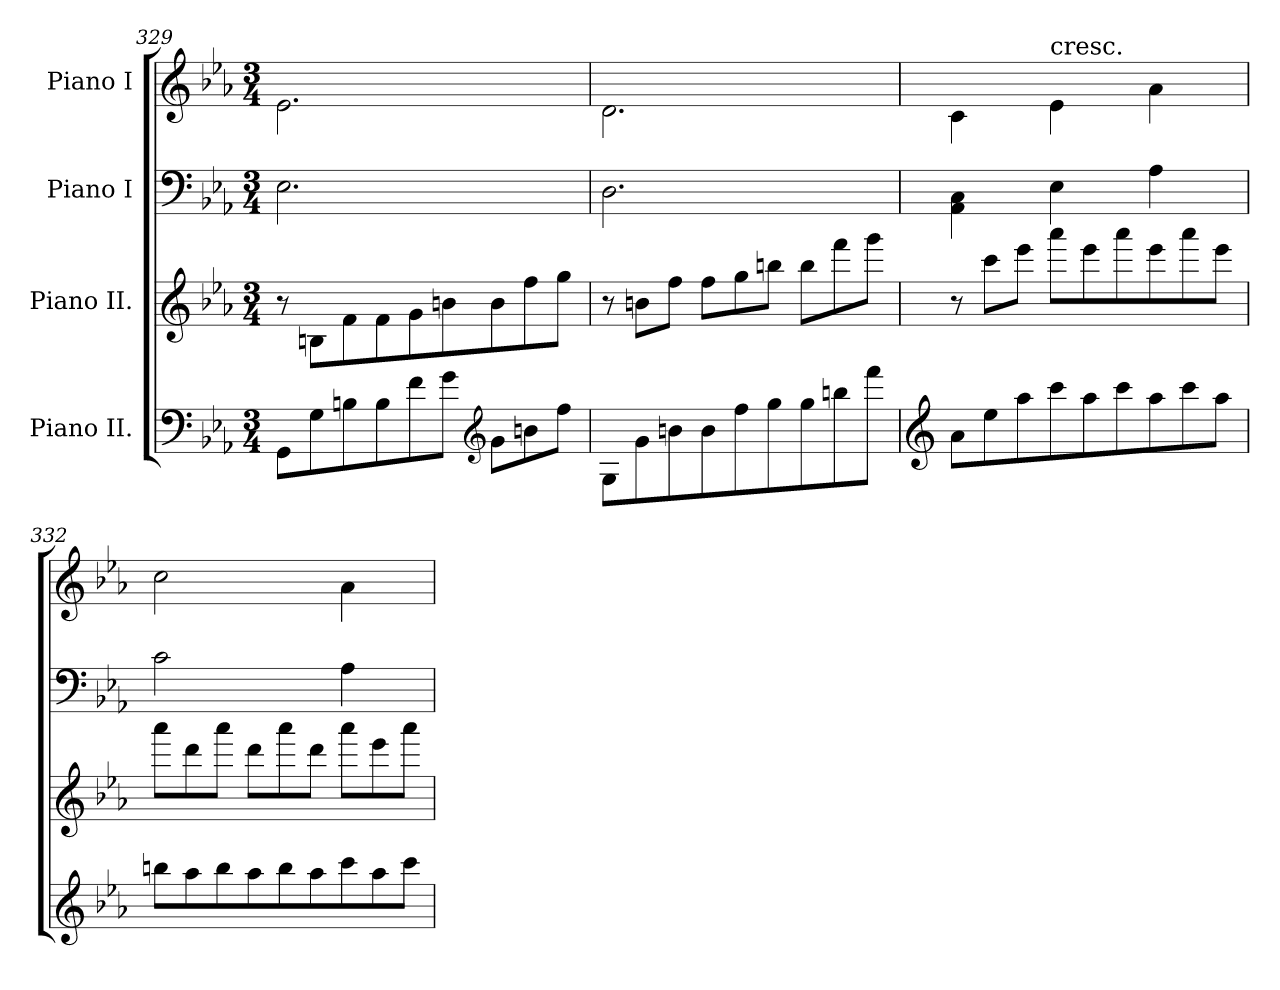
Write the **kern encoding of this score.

**kern	**kern	**kern	**kern
*part4	*part3	*part2	*part1
*staff4	*staff3	*staff2	*staff1
*I"Piano II.	*I"Piano II.	*I"Piano I	*I"Piano I
*clefF4	*clefG2	*clefF4	*clefG2
*k[b-e-a-]	*k[b-e-a-]	*k[b-e-a-]	*k[b-e-a-]
*M3/4	*M3/4	*M3/4	*M3/4
*Xtuplet	*Xtuplet	*	*
=329	=329	=329	=329
12GG\L	12r	2.E-\	2.e-\
12G\	12Bn\L	.	.
12Bn\	12f\	.	.
12B\	12f\	.	.
12f\	12g\	.	.
12g\J	12bn\	.	.
*clefG2	*	*	*
12g\L	12b\	.	.
12bn\	12ff\	.	.
12ff\J	12gg\J	.	.
=330	=330	=330	=330
12G\L	12r	2.D\	2.d\
12g\	12bn\L	.	.
12bn\	12ff\J	.	.
12b\	12ff\L	.	.
12ff\	12gg\	.	.
12gg\	12bbn\J	.	.
12gg\	12bb\L	.	.
12bbn\	12fff\	.	.
12fff\J	12ggg\J	.	.
=331	=331	=331	=331
*clefG2	*	*	*
12a-\L	12r	4AA-\ 4C\	4c\
12ee-\	12ccc\L	.	.
12aa-\	12eee-\J	.	.
!	!	!	!LO:TX:t=cresc.
12ccc\	12aaa-\L	4E-\	4e-\
12aa-\	12eee-\	.	.
12ccc\	12aaa-\	.	.
12aa-\	12eee-\	4A-\	4a-\
12ccc\	12aaa-\	.	.
12aa-\J	12eee-\J	.	.
=332	=332	=332	=332
12bbn\L	12aaa-\L	2c\	2cc\
12aa-\	12ddd\	.	.
12bb\	12aaa-\J	.	.
12aa-\	12ddd\L	.	.
12bb\	12aaa-\	.	.
12aa-\	12ddd\J	.	.
12ccc\	12aaa-\L	4A-\	4a-\
12aa-\	12eee-\	.	.
12ccc\J	12aaa-\J	.	.
=	=	=	=
*-	*-	*-	*-
